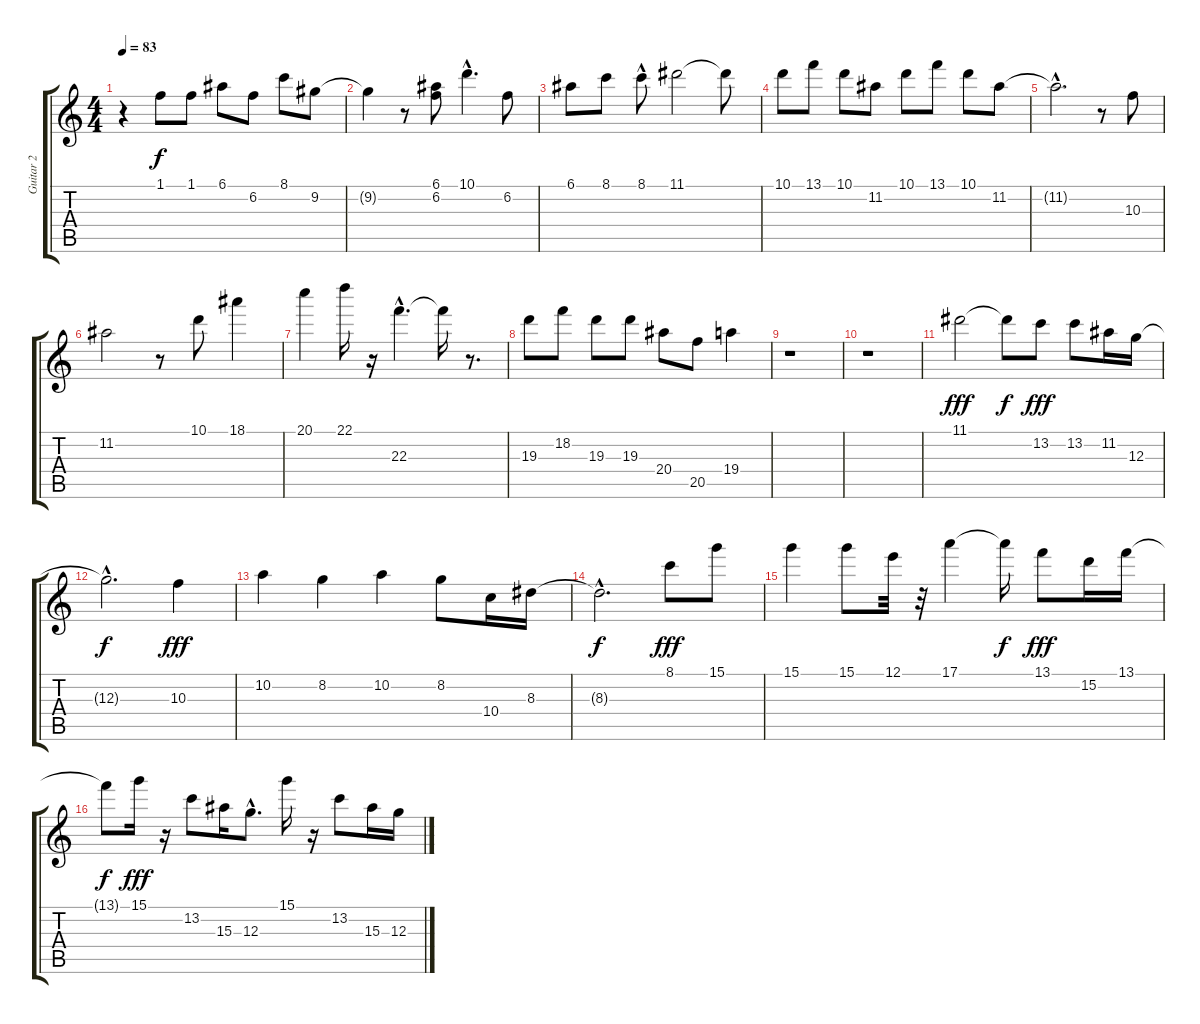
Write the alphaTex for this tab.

\track ("Guitar 2" "Guitar 2") {instrument overdrivenguitar}
\staff {score tabs}
\tuning (E4 B3 G3 D3 A2 E2) {hide}
\ts (4 4)
\tempo 83
\clef g2
\ks c
r.4{dy f} 1.1.8 1.1.8 6.1.8 6.2.8 8.1.8 9.2.8 |
9.2{t}.4 r.8 (6.1 6.2).8 10.1{hac}.4{d} 6.2.8 |
6.1.8 8.1.8 8.1{hac}.8 11.1.2 11.1{t}.8 |
10.1.8 13.1.8 10.1.8 11.2.8 10.1.8 13.1.8 10.1.8 11.2.8 |
11.2{hac t}.2{d} r.8 10.3.8 |
11.2.2 r.8 10.1.8 18.1.4 |
20.1.4 22.1.16 r.16 22.3{hac}.4{d} 22.3{t}.16 r.8{d} |
19.3.8 18.2.8 19.3.8 19.3.8 20.4.8 20.5.8 19.4.4 |
r.1 |
r.1 |
11.1.2{dy fff} 11.1{t}.8{dy f} 13.2.8{dy fff} 13.2.8 11.2.16 12.3.16 |
12.3{hac t}.2{d dy f} 10.3.4{dy fff} |
10.2.4 8.2.4 10.2.4 8.2.8 10.4.16 8.3.16 |
8.3{hac t}.2{d dy f} 8.1.8{dy fff} 15.1.8 |
15.1.4 15.1.8 12.1.32 r.32 17.1.4 17.1{t}.16{dy f} 13.1.8{dy fff} 15.2.16 13.1.16 |
13.1{t}.8{dy f} 15.1.16{dy fff} r.16 13.2.8 15.3.16 12.3{hac}.8{d} 15.1.16 r.16 13.2.8 15.3.16 12.3.16
